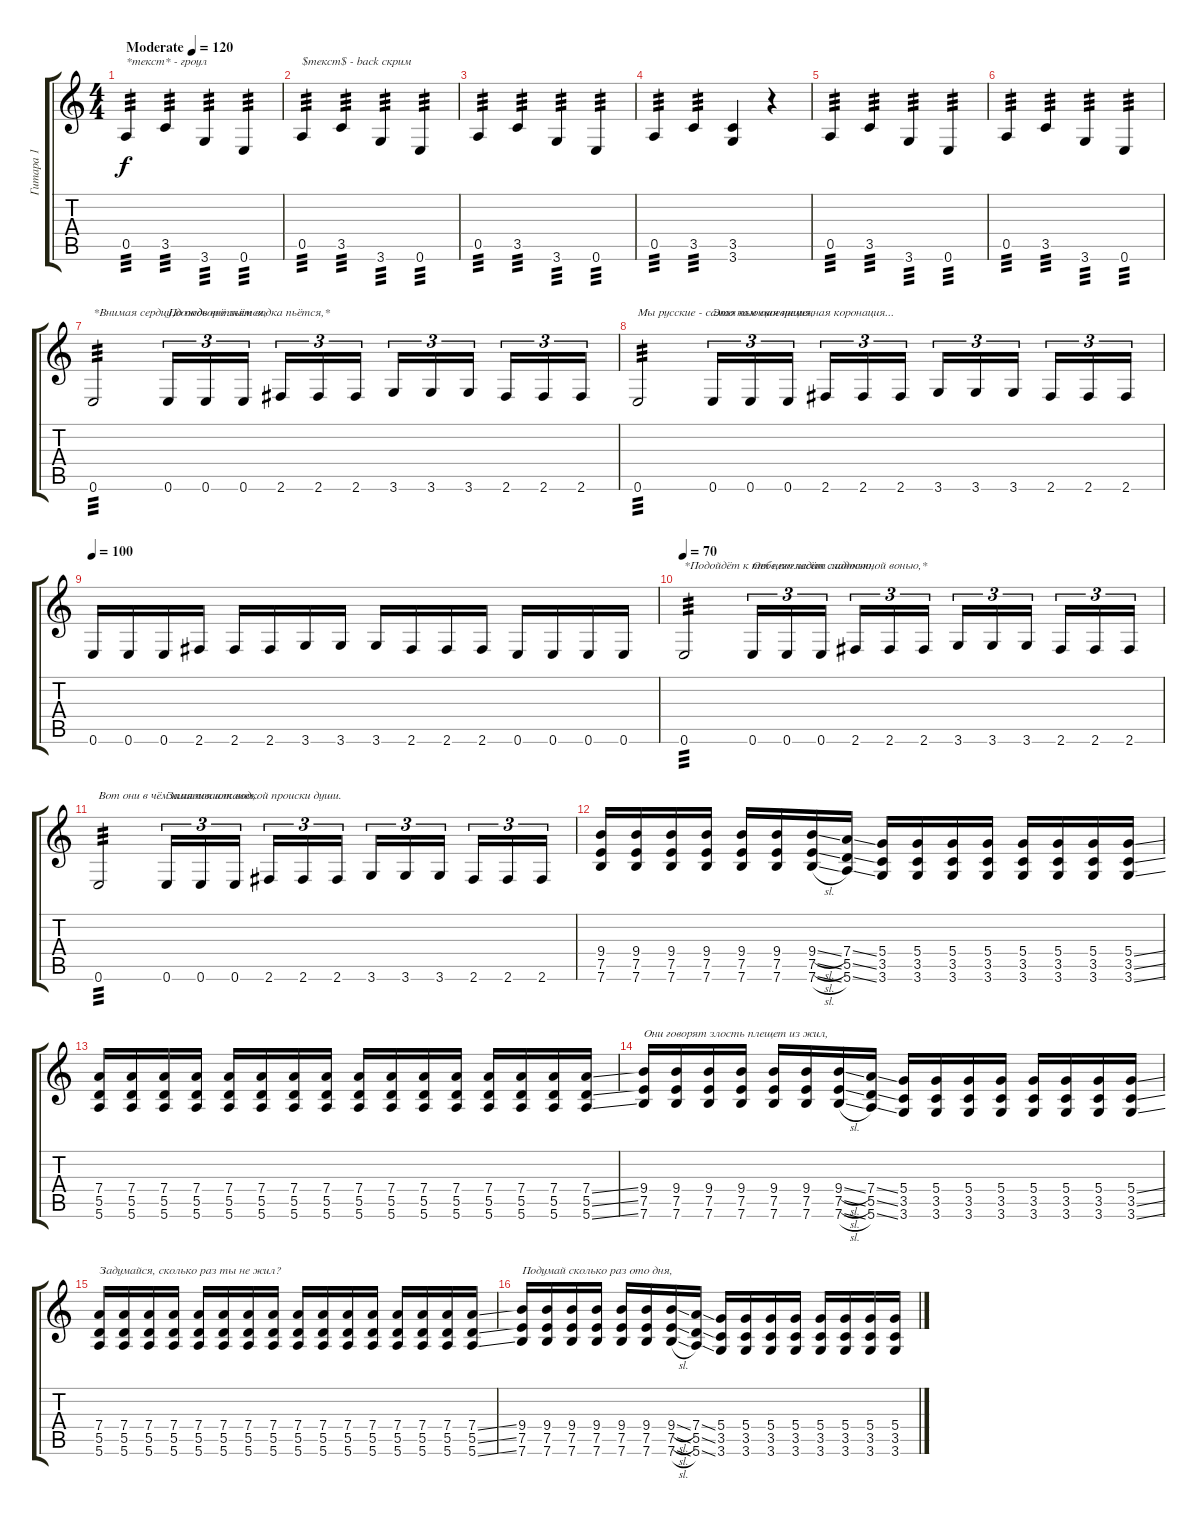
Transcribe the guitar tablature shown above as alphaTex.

\track ("Гитара 1" "Гитара 1") {instrument distortionguitar}
\staff {score tabs}
\tuning (E4 B3 G3 D3 A2 E2) {hide}
\ts (4 4)
\tempo (120 "Moderate")
\tempo 70
\tempo (120 "Moderate")
\clef g2
\ks c
0.5.4{txt "*текст* - гроул" tp 3 dy f instrument distortionguitar} 3.5.4{tp 3} 3.6.4{tp 3} 0.6.4{tp 3} |
0.5.4{txt "$текст$ - back скрим " tp 3} 3.5.4{tp 3} 3.6.4{tp 3} 0.6.4{tp 3} |
0.5.4{tp 3} 3.5.4{tp 3} 3.6.4{tp 3} 0.6.4{tp 3} |
0.5.4{tp 3} 3.5.4{tp 3} (3.5 3.6).4 r.4 |
0.5.4{tp 3} 3.5.4{tp 3} 3.6.4{tp 3} 0.6.4{tp 3} |
0.5.4{tp 3} 3.5.4{tp 3} 3.6.4{tp 3} 0.6.4{tp 3} |
0.6.2{txt "*Внимая сердцу,дождь всё льётся," tp 3} 0.6.16{tu (3 2) txt "По подворотням водка пьётся,*"} 0.6.16{tu (3 2)} 0.6.16{tu (3 2) beam splitsecondary} 2.6.16{tu (3 2)} 2.6.16{tu (3 2)} 2.6.16{tu (3 2)} 3.6.16{tu (3 2)} 3.6.16{tu (3 2)} 3.6.16{tu (3 2) beam splitsecondary} 2.6.16{tu (3 2)} 2.6.16{tu (3 2)} 2.6.16{tu (3 2)} |
0.6.2{txt "Мы русские - самая пьющая нация, " tp 3} 0.6.16{tu (3 2) txt "Это нам своевременная коронация..."} 0.6.16{tu (3 2)} 0.6.16{tu (3 2) beam splitsecondary} 2.6.16{tu (3 2)} 2.6.16{tu (3 2)} 2.6.16{tu (3 2)} 3.6.16{tu (3 2)} 3.6.16{tu (3 2)} 3.6.16{tu (3 2) beam splitsecondary} 2.6.16{tu (3 2)} 2.6.16{tu (3 2)} 2.6.16{tu (3 2)} |
\tempo 100
0.6.16 0.6.16 0.6.16 2.6.16 2.6.16 2.6.16 3.6.16 3.6.16 3.6.16 2.6.16 2.6.16 2.6.16 0.6.16 0.6.16 0.6.16 0.6.16 |
\tempo 70
0.6.2{txt "*Подойдёт к тебе,погладит ладонью," tp 3} 0.6.16{tu (3 2) txt "От него несёт сладостной вонью,*"} 0.6.16{tu (3 2)} 0.6.16{tu (3 2) beam splitsecondary} 2.6.16{tu (3 2)} 2.6.16{tu (3 2)} 2.6.16{tu (3 2)} 3.6.16{tu (3 2)} 3.6.16{tu (3 2)} 3.6.16{tu (3 2) beam splitsecondary} 2.6.16{tu (3 2)} 2.6.16{tu (3 2)} 2.6.16{tu (3 2)} |
0.6.2{txt "Вот они в чём таятся алкаши," tp 3} 0.6.16{tu (3 2) txt "Замаливают водкой происки души."} 0.6.16{tu (3 2)} 0.6.16{tu (3 2) beam splitsecondary} 2.6.16{tu (3 2)} 2.6.16{tu (3 2)} 2.6.16{tu (3 2)} 3.6.16{tu (3 2)} 3.6.16{tu (3 2)} 3.6.16{tu (3 2) beam splitsecondary} 2.6.16{tu (3 2)} 2.6.16{tu (3 2)} 2.6.16{tu (3 2)} |
(9.4 7.5 7.6).16 (9.4 7.5 7.6).16 (9.4 7.5 7.6).16 (9.4 7.5 7.6).16 (9.4 7.5 7.6).16 (9.4 7.5 7.6).16 (9.4{sl} 7.5{sl} 7.6{sl}).16 (7.4{ss} 5.5{ss} 5.6{ss}).16 (5.4 3.5 3.6).16 (5.4 3.5 3.6).16 (5.4 3.5 3.6).16 (5.4 3.5 3.6).16 (5.4 3.5 3.6).16 (5.4 3.5 3.6).16 (5.4 3.5 3.6).16 (5.4{ss} 3.5{ss} 3.6{ss}).16 |
(7.4 5.5 5.6).16 (7.4 5.5 5.6).16 (7.4 5.5 5.6).16 (7.4 5.5 5.6).16 (7.4 5.5 5.6).16 (7.4 5.5 5.6).16 (7.4 5.5 5.6).16 (7.4 5.5 5.6).16 (7.4 5.5 5.6).16 (7.4 5.5 5.6).16 (7.4 5.5 5.6).16 (7.4 5.5 5.6).16 (7.4 5.5 5.6).16 (7.4 5.5 5.6).16 (7.4 5.5 5.6).16 (7.4{ss} 5.5{ss} 5.6{ss}).16 |
(9.4 7.5 7.6).16{txt "Они говорят злость плещет из жил,"} (9.4 7.5 7.6).16 (9.4 7.5 7.6).16 (9.4 7.5 7.6).16 (9.4 7.5 7.6).16 (9.4 7.5 7.6).16 (9.4{sl} 7.5{sl} 7.6{sl}).16 (7.4{ss} 5.5{ss} 5.6{ss}).16 (5.4 3.5 3.6).16 (5.4 3.5 3.6).16 (5.4 3.5 3.6).16 (5.4 3.5 3.6).16 (5.4 3.5 3.6).16 (5.4 3.5 3.6).16 (5.4 3.5 3.6).16 (5.4{ss} 3.5{ss} 3.6{ss}).16 |
(7.4 5.5 5.6).16{txt "Задумайся, сколько раз ты не жил?"} (7.4 5.5 5.6).16 (7.4 5.5 5.6).16 (7.4 5.5 5.6).16 (7.4 5.5 5.6).16 (7.4 5.5 5.6).16 (7.4 5.5 5.6).16 (7.4 5.5 5.6).16 (7.4 5.5 5.6).16 (7.4 5.5 5.6).16 (7.4 5.5 5.6).16 (7.4 5.5 5.6).16 (7.4 5.5 5.6).16 (7.4 5.5 5.6).16 (7.4 5.5 5.6).16 (7.4{ss} 5.5{ss} 5.6{ss}).16 |
(9.4 7.5 7.6).16{txt "Подумай сколько раз ото дня,"} (9.4 7.5 7.6).16 (9.4 7.5 7.6).16 (9.4 7.5 7.6).16 (9.4 7.5 7.6).16 (9.4 7.5 7.6).16 (9.4{sl} 7.5{sl} 7.6{sl}).16 (7.4{ss} 5.5{ss} 5.6{ss}).16 (5.4 3.5 3.6).16 (5.4 3.5 3.6).16 (5.4 3.5 3.6).16 (5.4 3.5 3.6).16 (5.4 3.5 3.6).16 (5.4 3.5 3.6).16 (5.4 3.5 3.6).16 (5.4{ss} 3.5{ss} 3.6).16
